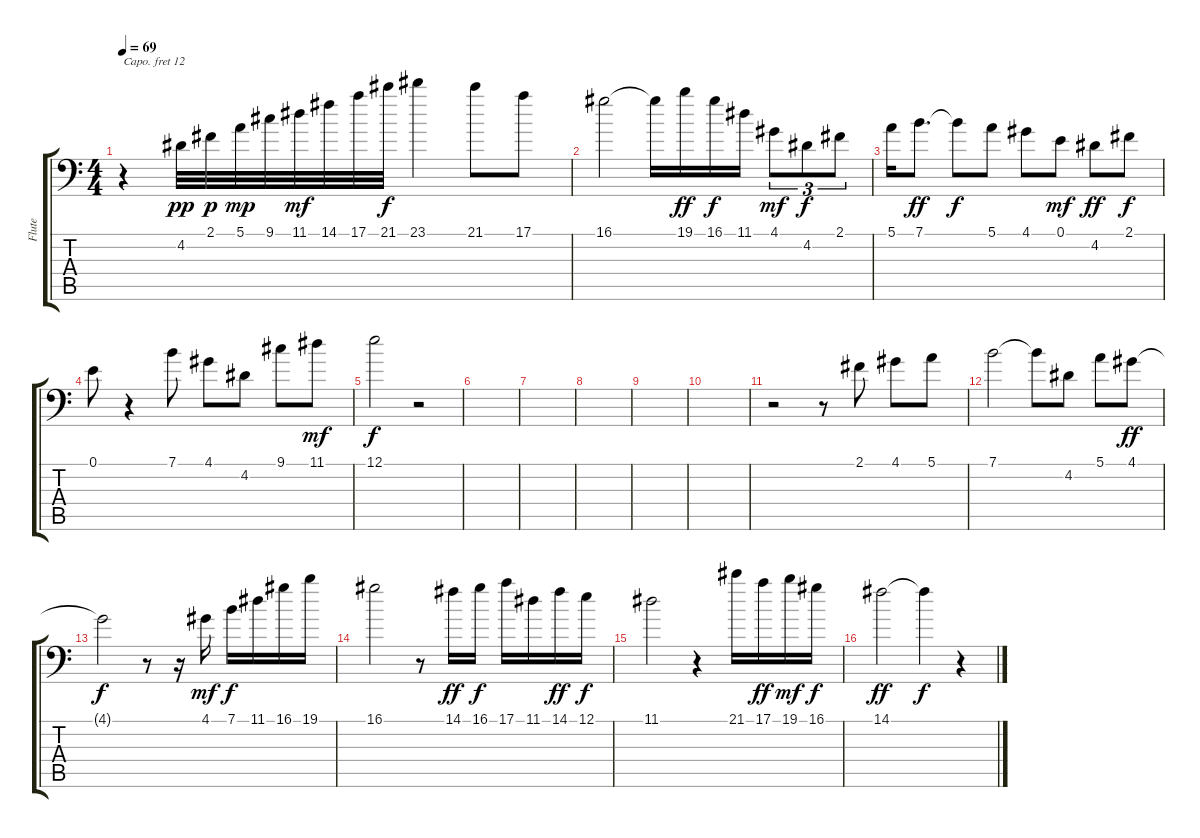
\track ("Flute" "Flute") {instrument pad1newage}
\staff {score tabs}
\capo 12
\tuning (E3 B2 G2 D2 A1 E1) {hide}
\ts (4 4)
\tempo 69
\clef f4
\ks c
r.4{dy pp instrument pad1newage} 4.2.32 2.1.32{dy p} 5.1.32{dy mp} 9.1.32 11.1.32{dy mf} 14.1.32 17.1.32 21.1.32{dy f} 23.1.4 21.1.8 17.1.8 |
16.1.2 16.1{t}.16 19.1.16{dy ff} 16.1.16{dy f} 11.1.16 4.1.8{tu (3 2) dy mf} 4.2.8{tu (3 2) dy f} 2.1.8{tu (3 2)} |
5.1.16 7.1.8{d dy ff} 7.1{t}.8{dy f} 5.1.8 4.1.8 0.1.8{dy mf} 4.2.8{dy ff} 2.1.8{dy f} |
0.1.8 r.4 7.1.8 4.1.8 4.2.8 9.1.8 11.1.8{dy mf} |
12.1.2{dy f} r.2 |
|
|
|
|
|
r.2 r.8 2.1.8 4.1.8 5.1.8 |
7.1.2 7.1{t}.8 4.2.8 5.1.8 4.1.8{dy ff} |
4.1{t}.2{dy f} r.8 r.16 4.1.16{dy mf} 7.1.16{dy f} 11.1.16 16.1.16 19.1.16 |
16.1.2 r.8 14.1.16{dy ff} 16.1.16{dy f} 17.1.16 11.1.16 14.1.16{dy ff} 12.1.16{dy f} |
11.1.2 r.4 21.1.16 17.1.16{dy ff} 19.1.16{dy mf} 16.1.16{dy f} |
14.1.2{dy ff} 14.1{t}.4{dy f} r.4
